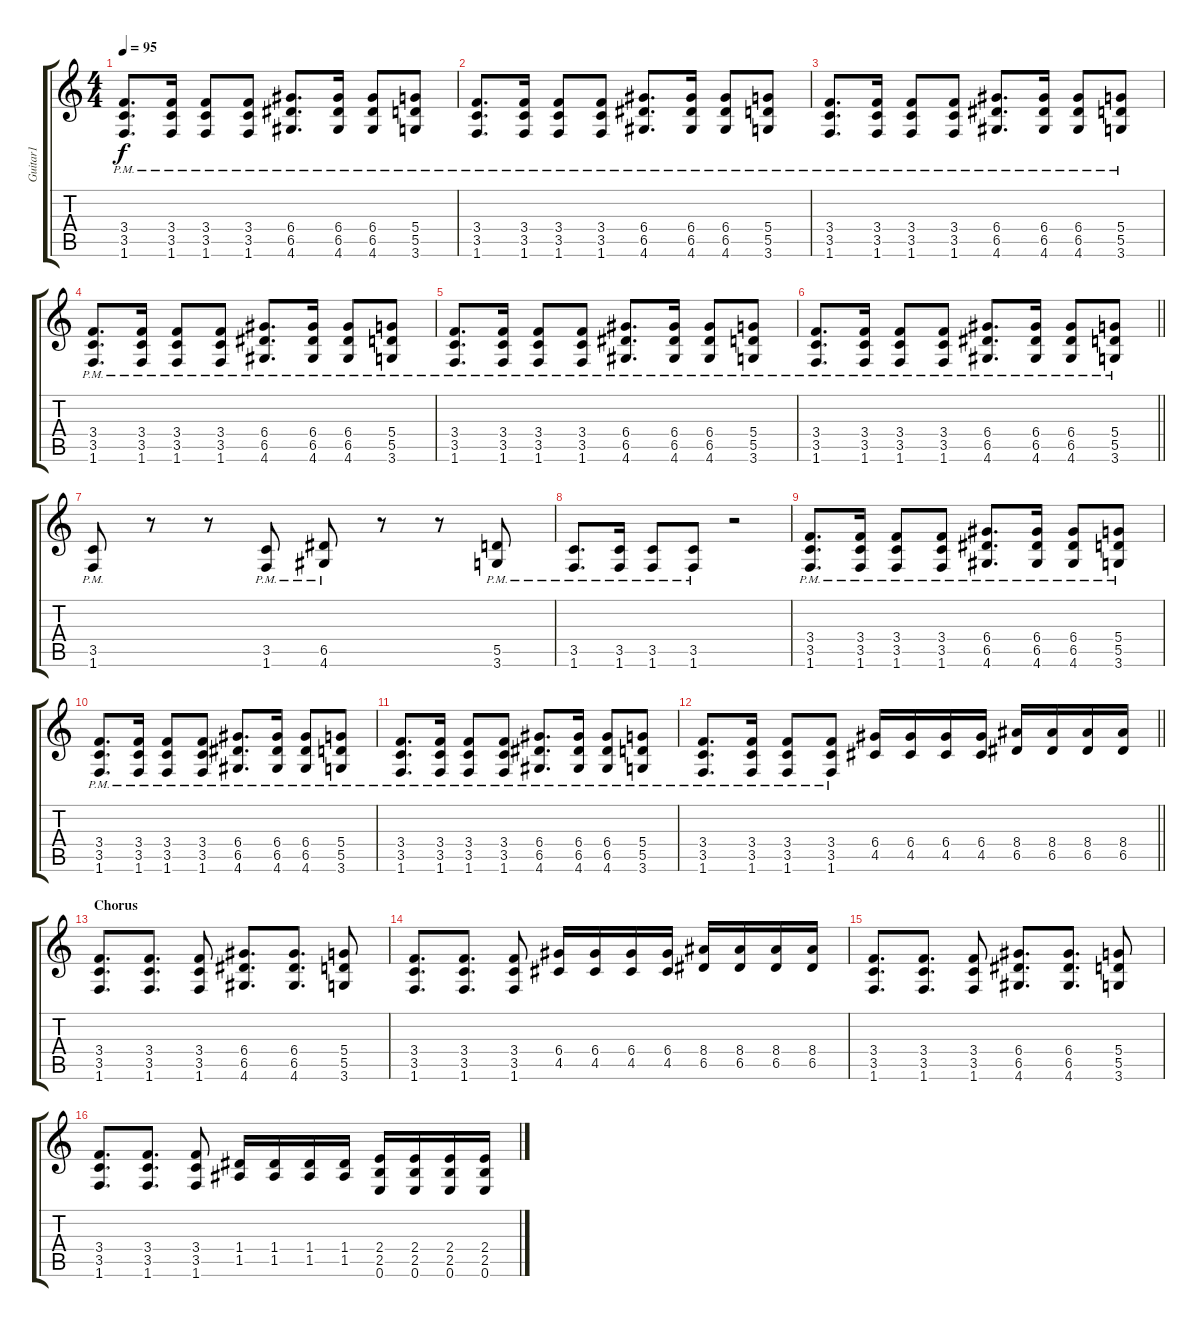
\track ("Guitar1" "Guitar1") {instrument distortionguitar}
\staff {score tabs}
\tuning (E4 B3 G3 D3 A2 E2) {hide}
\ts (4 4)
\tempo 95
\clef g2
\ks c
(3.4{pm} 3.5{pm} 1.6{pm}).8{d dy f} (3.4{pm} 3.5{pm} 1.6{pm}).16 (3.4{pm} 3.5{pm} 1.6{pm}).8 (3.4{pm} 3.5{pm} 1.6{pm}).8 (6.4{pm} 6.5{pm} 4.6{pm}).8{d} (6.4{pm} 6.5{pm} 4.6{pm}).16 (6.4{pm} 6.5{pm} 4.6{pm}).8 (5.4{pm} 5.5{pm} 3.6{pm}).8 |
(3.4{pm} 3.5{pm} 1.6{pm}).8{d} (3.4{pm} 3.5{pm} 1.6{pm}).16 (3.4{pm} 3.5{pm} 1.6{pm}).8 (3.4{pm} 3.5{pm} 1.6{pm}).8 (6.4{pm} 6.5{pm} 4.6{pm}).8{d} (6.4{pm} 6.5{pm} 4.6{pm}).16 (6.4{pm} 6.5{pm} 4.6{pm}).8 (5.4{pm} 5.5{pm} 3.6{pm}).8 |
(3.4{pm} 3.5{pm} 1.6{pm}).8{d} (3.4{pm} 3.5{pm} 1.6{pm}).16 (3.4{pm} 3.5{pm} 1.6{pm}).8 (3.4{pm} 3.5{pm} 1.6{pm}).8 (6.4{pm} 6.5{pm} 4.6{pm}).8{d} (6.4{pm} 6.5{pm} 4.6{pm}).16 (6.4{pm} 6.5{pm} 4.6{pm}).8 (5.4{pm} 5.5{pm} 3.6{pm}).8 |
(3.4{pm} 3.5{pm} 1.6{pm}).8{d} (3.4{pm} 3.5{pm} 1.6{pm}).16 (3.4{pm} 3.5{pm} 1.6{pm}).8 (3.4{pm} 3.5{pm} 1.6{pm}).8 (6.4{pm} 6.5{pm} 4.6{pm}).8{d} (6.4{pm} 6.5{pm} 4.6{pm}).16 (6.4{pm} 6.5{pm} 4.6{pm}).8 (5.4{pm} 5.5{pm} 3.6{pm}).8 |
(3.4{pm} 3.5{pm} 1.6{pm}).8{d} (3.4{pm} 3.5{pm} 1.6{pm}).16 (3.4{pm} 3.5{pm} 1.6{pm}).8 (3.4{pm} 3.5{pm} 1.6{pm}).8 (6.4{pm} 6.5{pm} 4.6{pm}).8{d} (6.4{pm} 6.5{pm} 4.6{pm}).16 (6.4{pm} 6.5{pm} 4.6{pm}).8 (5.4{pm} 5.5{pm} 3.6{pm}).8 |
\barLineRight lightlight
(3.4{pm} 3.5{pm} 1.6{pm}).8{d} (3.4{pm} 3.5{pm} 1.6{pm}).16 (3.4{pm} 3.5{pm} 1.6{pm}).8 (3.4{pm} 3.5{pm} 1.6{pm}).8 (6.4{pm} 6.5{pm} 4.6{pm}).8{d} (6.4{pm} 6.5{pm} 4.6{pm}).16 (6.4{pm} 6.5{pm} 4.6{pm}).8 (5.4{pm} 5.5{pm} 3.6{pm}).8 |
(3.5{pm} 1.6{pm}).8 r.8 r.8 (3.5{pm} 1.6{pm}).8 (6.5{pm} 4.6{pm}).8 r.8 r.8 (5.5{pm} 3.6{pm}).8 |
(3.5{pm} 1.6{pm}).8{d} (3.5{pm} 1.6{pm}).16 (3.5{pm} 1.6{pm}).8 (3.5{pm} 1.6{pm}).8 r.2 |
(3.4{pm} 3.5{pm} 1.6{pm}).8{d} (3.4{pm} 3.5{pm} 1.6{pm}).16 (3.4{pm} 3.5{pm} 1.6{pm}).8 (3.4{pm} 3.5{pm} 1.6{pm}).8 (6.4{pm} 6.5{pm} 4.6{pm}).8{d} (6.4{pm} 6.5{pm} 4.6{pm}).16 (6.4{pm} 6.5{pm} 4.6{pm}).8 (5.4{pm} 5.5{pm} 3.6{pm}).8 |
(3.4{pm} 3.5{pm} 1.6{pm}).8{d} (3.4{pm} 3.5{pm} 1.6{pm}).16 (3.4{pm} 3.5{pm} 1.6{pm}).8 (3.4{pm} 3.5{pm} 1.6{pm}).8 (6.4{pm} 6.5{pm} 4.6{pm}).8{d} (6.4{pm} 6.5{pm} 4.6{pm}).16 (6.4{pm} 6.5{pm} 4.6{pm}).8 (5.4{pm} 5.5{pm} 3.6{pm}).8 |
(3.4{pm} 3.5{pm} 1.6{pm}).8{d} (3.4{pm} 3.5{pm} 1.6{pm}).16 (3.4{pm} 3.5{pm} 1.6{pm}).8 (3.4{pm} 3.5{pm} 1.6{pm}).8 (6.4{pm} 6.5{pm} 4.6{pm}).8{d} (6.4{pm} 6.5{pm} 4.6{pm}).16 (6.4{pm} 6.5{pm} 4.6{pm}).8 (5.4{pm} 5.5{pm} 3.6{pm}).8 |
\barLineRight lightlight
(3.4{pm} 3.5{pm} 1.6{pm}).8{d} (3.4{pm} 3.5{pm} 1.6{pm}).16 (3.4{pm} 3.5{pm} 1.6{pm}).8 (3.4{pm} 3.5{pm} 1.6{pm}).8 (6.4 4.5).16 (6.4 4.5).16 (6.4 4.5).16 (6.4 4.5).16 (8.4 6.5).16 (8.4 6.5).16 (8.4 6.5).16 (8.4 6.5).16 |
\section ("" "Chorus")
(3.4 3.5 1.6).8{d} (3.4 3.5 1.6).8{d} (3.4 3.5 1.6).8 (6.4 6.5 4.6).8{d} (6.4 6.5 4.6).8{d} (5.4 5.5 3.6).8 |
(3.4 3.5 1.6).8{d} (3.4 3.5 1.6).8{d} (3.4 3.5 1.6).8 (6.4 4.5).16 (6.4 4.5).16 (6.4 4.5).16 (6.4 4.5).16 (8.4 6.5).16 (8.4 6.5).16 (8.4 6.5).16 (8.4 6.5).16 |
(3.4 3.5 1.6).8{d} (3.4 3.5 1.6).8{d} (3.4 3.5 1.6).8 (6.4 6.5 4.6).8{d} (6.4 6.5 4.6).8{d} (5.4 5.5 3.6).8 |
(3.4 3.5 1.6).8{d} (3.4 3.5 1.6).8{d} (3.4 3.5 1.6).8 (1.4 1.5).16 (1.4 1.5).16 (1.4 1.5).16 (1.4 1.5).16 (2.4 2.5 0.6).16 (2.4 2.5 0.6).16 (2.4 2.5 0.6).16 (2.4 2.5 0.6).16
